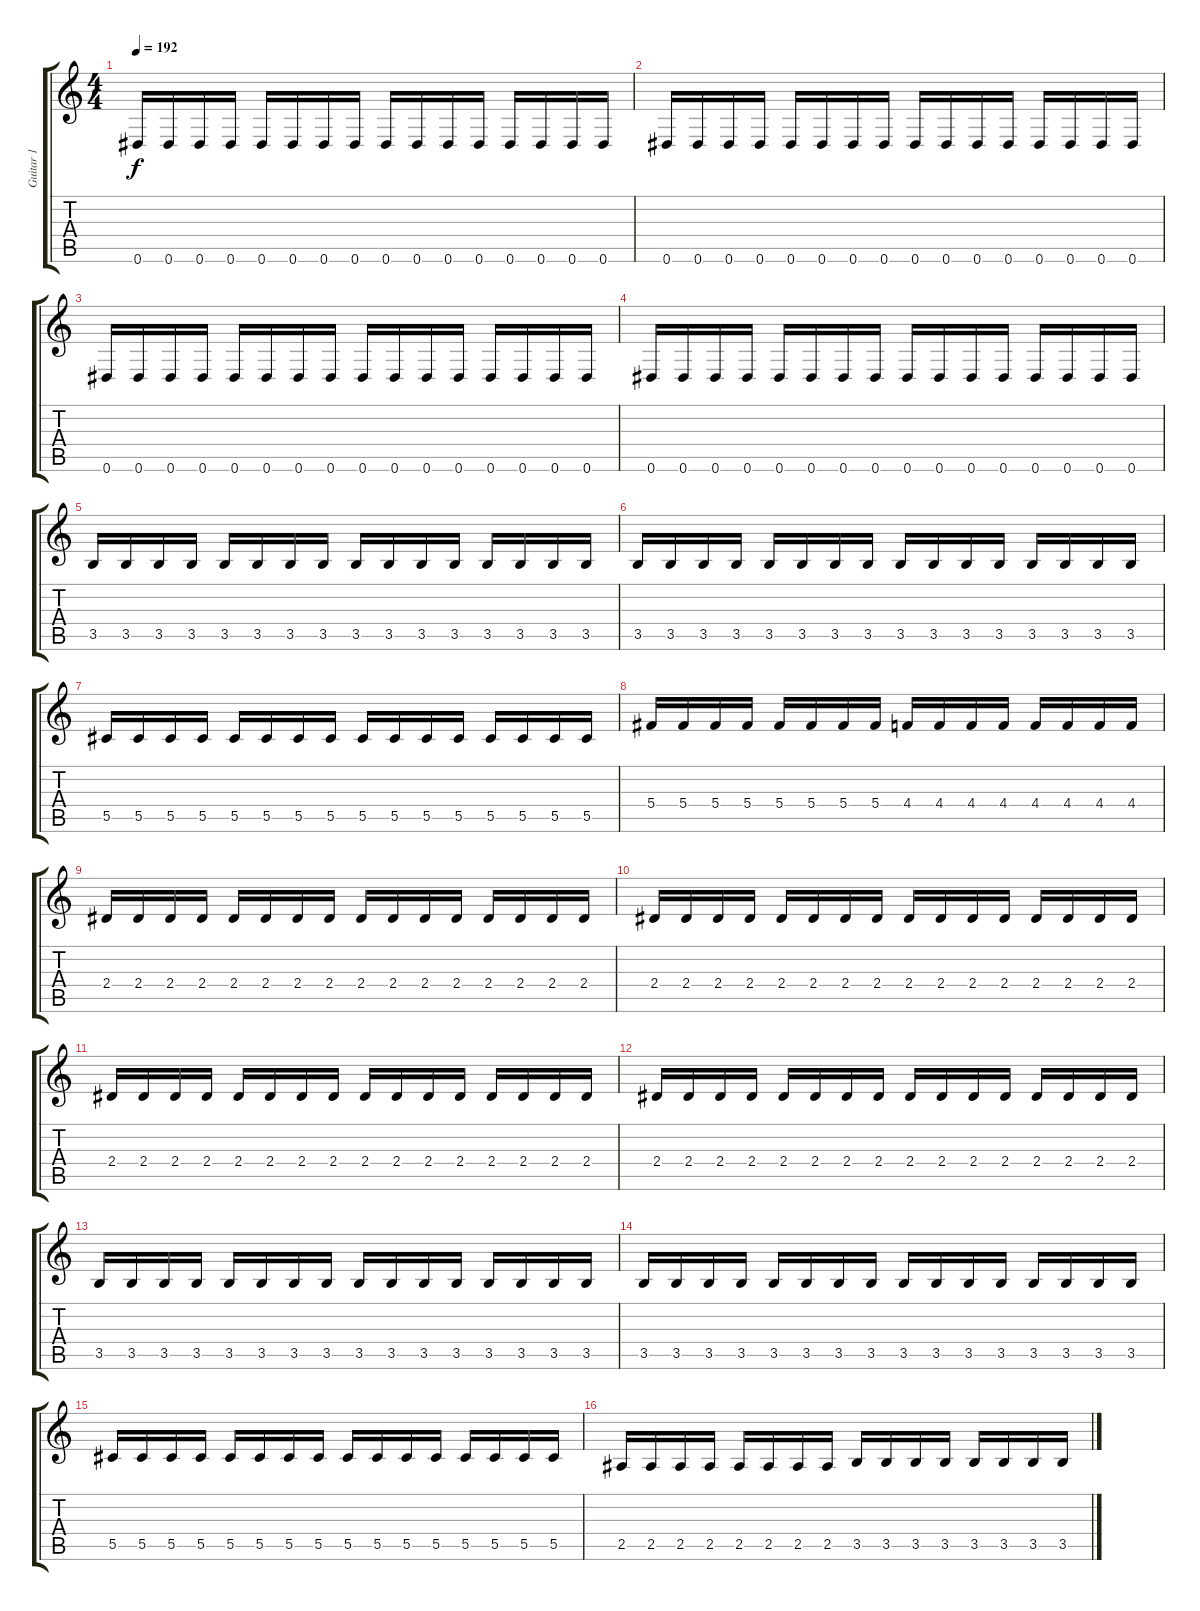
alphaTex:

\track ("Guitar 1" "Guitar 1") {instrument overdrivenguitar}
\staff {score tabs}
\tuning (Eb4 Bb3 Gb3 Db3 Ab2 Eb2) {hide}
\ts (4 4)
\section ("" "")
\tempo 192
\clef g2
\ks c
0.6.16{dy f} 0.6.16 0.6.16 0.6.16 0.6.16 0.6.16 0.6.16 0.6.16 0.6.16 0.6.16 0.6.16 0.6.16 0.6.16 0.6.16 0.6.16 0.6.16 |
0.6.16 0.6.16 0.6.16 0.6.16 0.6.16 0.6.16 0.6.16 0.6.16 0.6.16 0.6.16 0.6.16 0.6.16 0.6.16 0.6.16 0.6.16 0.6.16 |
0.6.16 0.6.16 0.6.16 0.6.16 0.6.16 0.6.16 0.6.16 0.6.16 0.6.16 0.6.16 0.6.16 0.6.16 0.6.16 0.6.16 0.6.16 0.6.16 |
0.6.16 0.6.16 0.6.16 0.6.16 0.6.16 0.6.16 0.6.16 0.6.16 0.6.16 0.6.16 0.6.16 0.6.16 0.6.16 0.6.16 0.6.16 0.6.16 |
3.5.16 3.5.16 3.5.16 3.5.16 3.5.16 3.5.16 3.5.16 3.5.16 3.5.16 3.5.16 3.5.16 3.5.16 3.5.16 3.5.16 3.5.16 3.5.16 |
3.5.16 3.5.16 3.5.16 3.5.16 3.5.16 3.5.16 3.5.16 3.5.16 3.5.16 3.5.16 3.5.16 3.5.16 3.5.16 3.5.16 3.5.16 3.5.16 |
5.5.16 5.5.16 5.5.16 5.5.16 5.5.16 5.5.16 5.5.16 5.5.16 5.5.16 5.5.16 5.5.16 5.5.16 5.5.16 5.5.16 5.5.16 5.5.16 |
5.4.16 5.4.16 5.4.16 5.4.16 5.4.16 5.4.16 5.4.16 5.4.16 4.4.16 4.4.16 4.4.16 4.4.16 4.4.16 4.4.16 4.4.16 4.4.16 |
\section ("" "")
2.4.16 2.4.16 2.4.16 2.4.16 2.4.16 2.4.16 2.4.16 2.4.16 2.4.16 2.4.16 2.4.16 2.4.16 2.4.16 2.4.16 2.4.16 2.4.16 |
2.4.16 2.4.16 2.4.16 2.4.16 2.4.16 2.4.16 2.4.16 2.4.16 2.4.16 2.4.16 2.4.16 2.4.16 2.4.16 2.4.16 2.4.16 2.4.16 |
2.4.16 2.4.16 2.4.16 2.4.16 2.4.16 2.4.16 2.4.16 2.4.16 2.4.16 2.4.16 2.4.16 2.4.16 2.4.16 2.4.16 2.4.16 2.4.16 |
2.4.16 2.4.16 2.4.16 2.4.16 2.4.16 2.4.16 2.4.16 2.4.16 2.4.16 2.4.16 2.4.16 2.4.16 2.4.16 2.4.16 2.4.16 2.4.16 |
3.5.16 3.5.16 3.5.16 3.5.16 3.5.16 3.5.16 3.5.16 3.5.16 3.5.16 3.5.16 3.5.16 3.5.16 3.5.16 3.5.16 3.5.16 3.5.16 |
3.5.16 3.5.16 3.5.16 3.5.16 3.5.16 3.5.16 3.5.16 3.5.16 3.5.16 3.5.16 3.5.16 3.5.16 3.5.16 3.5.16 3.5.16 3.5.16 |
5.5.16 5.5.16 5.5.16 5.5.16 5.5.16 5.5.16 5.5.16 5.5.16 5.5.16 5.5.16 5.5.16 5.5.16 5.5.16 5.5.16 5.5.16 5.5.16 |
2.5.16 2.5.16 2.5.16 2.5.16 2.5.16 2.5.16 2.5.16 2.5.16 3.5.16 3.5.16 3.5.16 3.5.16 3.5.16 3.5.16 3.5.16 3.5.16
